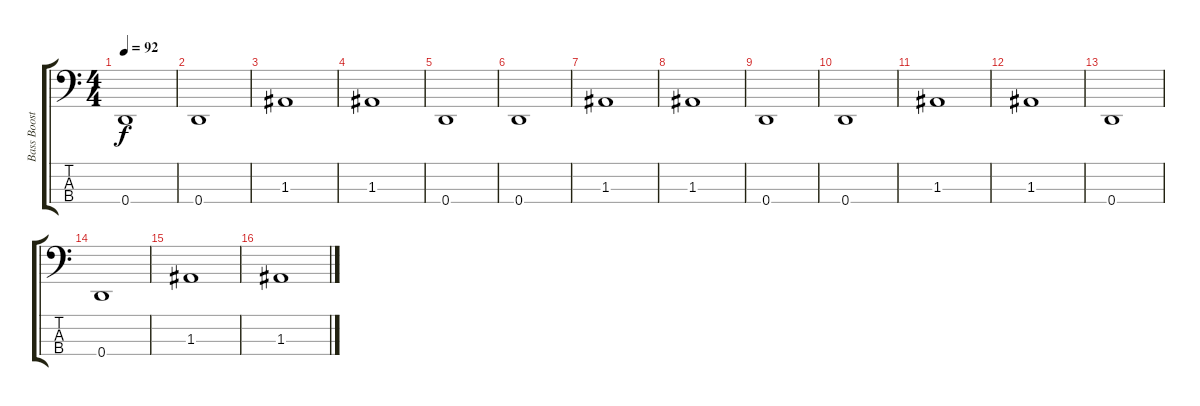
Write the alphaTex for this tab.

\track ("Bass Boost" "Bass Boost") {instrument fretlessbass}
\staff {score tabs}
\tuning (G2 D2 A1 D1) {hide}
\ts (4 4)
\tempo 92
\clef f4
\ks c
0.4.1{dy f} |
0.4.1 |
1.3.1 |
1.3.1 |
0.4.1 |
0.4.1 |
1.3.1 |
1.3.1 |
0.4.1 |
0.4.1 |
1.3.1 |
1.3.1 |
0.4.1 |
0.4.1 |
1.3.1 |
1.3.1
